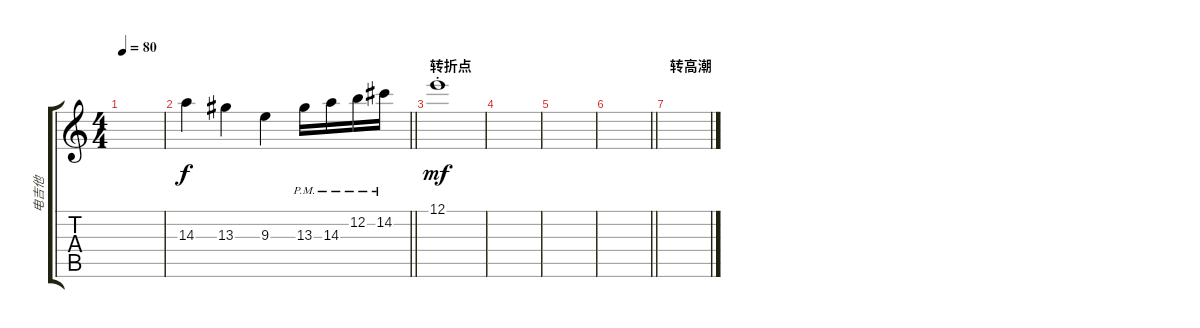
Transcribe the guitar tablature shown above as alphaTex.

\track ("电吉他" "电吉他") {instrument overdrivenguitar}
\staff {score tabs}
\tuning (E4 B3 G3 D3 A2 E2) {hide}
\ts (4 4)
\tempo 80
\clef g2
\ks c
|
\barLineRight lightlight
14.3.4 13.3.4 9.3.4 13.3{pm}.16 14.3{pm}.16 12.2{pm}.16 14.2{pm}.16 |
\section ("" "转折点")
12.1{st}.1{dy mf} |
|
|
\barLineRight lightlight
|
\section ("" "转高潮")
